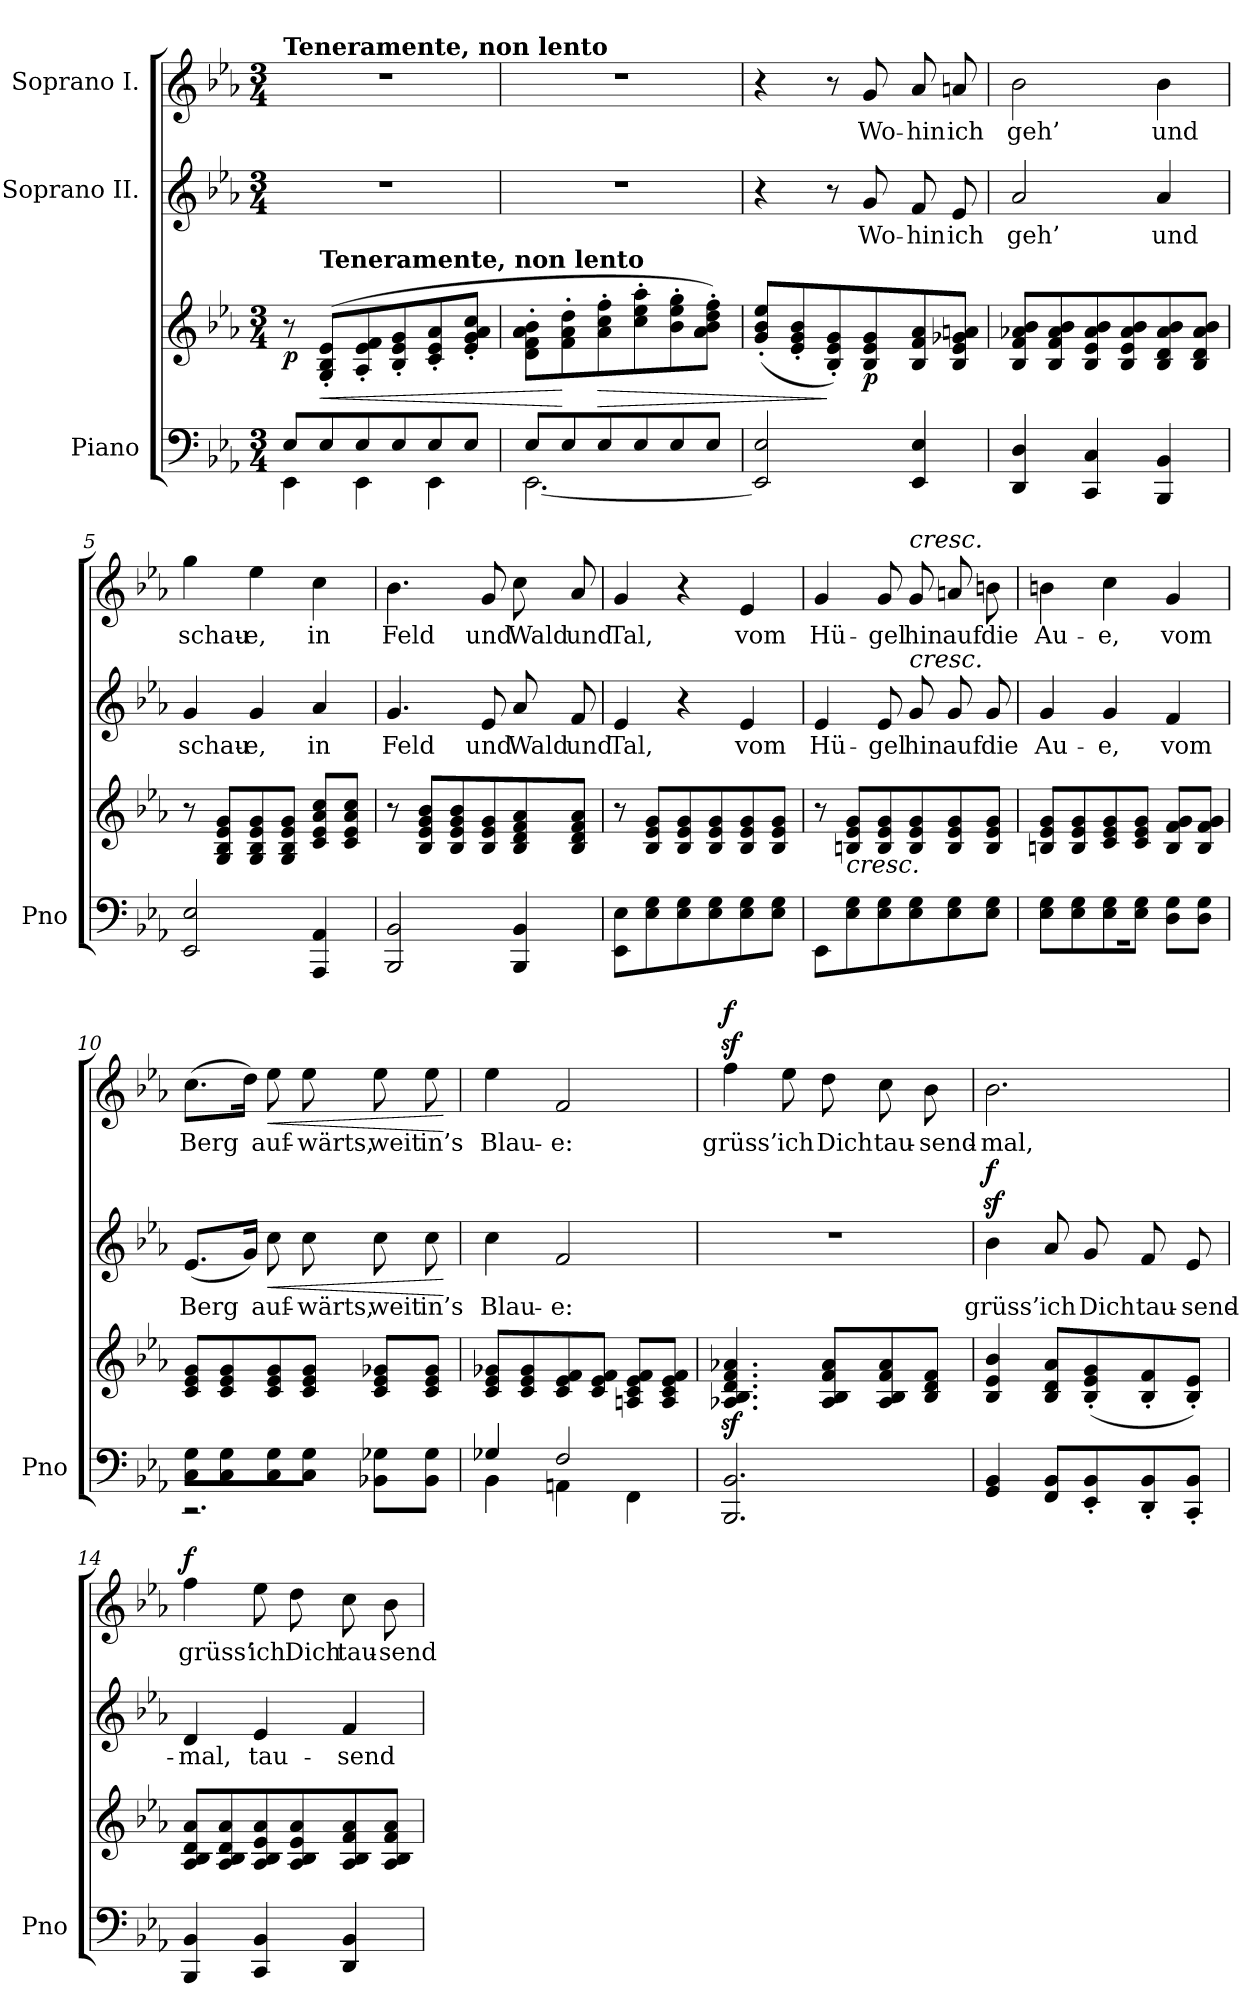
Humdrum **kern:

**kern	**kern	**dynam	**kern	**text	**dynam	**kern	**text	**dynam
*part3	*part3	*part3	*part2	*part2	*part2	*part1	*part1	*part1
*staff4	*staff3	*staff3/4	*staff2	*staff2	*staff2	*staff1	*staff1	*staff1
*I"Piano	*	*	*I"Soprano II.	*	*	*I"Soprano I.	*	*
*I'Pno	*	*	*	*	*	*	*	*
*clefF4	*clefG2	*	*clefG2	*	*	*clefG2	*	*
*k[b-e-a-]	*k[b-e-a-]	*	*k[b-e-a-]	*	*	*k[b-e-a-]	*	*
*M3/4	*M3/4	*	*M3/4	*	*	*M3/4	*	*
=1	=1	=1	=1	=1	=1	=1	=1	=1
*^	*	*	*	*	*	*	*	*
!	!	!	!	!	!	!	!LO:TX:a:B:t=Teneramente, non lento	!	!
!	!	!	!LO:DY:b	!	!	!	!	!	!
8E-/L	4EE-\	8r	p	2.r	.	.	2.r	.	.
!	!	!LO:TX:a:B:t=Teneramente, non lento	!	!	!	!	!	!	!
!	!	!	!LO:HP:b	!	!	!	!	!	!
8E-/	.	(8G/'> 8B-/'> 8e-/'>L	<	.	.	.	.	.	.
8E-/	4EE-\	8A-/'> 8e-/'> 8f/'>	.	.	.	.	.	.	.
8E-/	.	8B-/'> 8e-/'> 8g/'>	.	.	.	.	.	.	.
8E-/	4EE-\	8c/'> 8e-/'> 8a-/'>	.	.	.	.	.	.	.
8E-/J	.	8e-/'> 8g/'> 8a-/'> 8cc/'>J	.	.	.	.	.	.	.
=2	=2	=2	=2	=2	=2	=2	=2	=2	=2
8E-/L	[2.EE-\	8d\' 8f\' 8a-\' 8b-\'L	.	2.r	.	.	2.r	.	.
8E-/	.	8f\' 8a-\' 8dd\'	[	.	.	.	.	.	.
!	!	!	!LO:HP:b	!	!	!	!	!	!
8E-/	.	8a-\' 8cc\' 8ff\'	>	.	.	.	.	.	.
8E-/	.	8cc\' 8ee-\' 8aa-\'	.	.	.	.	.	.	.
8E-/	.	8b-\' 8ee-\' 8gg\'	.	.	.	.	.	.	.
8E-/J	.	8a-\' 8b-\' 8dd\' 8ff\'J)	.	.	.	.	.	.	.
*v	*v	*	*	*	*	*	*	*	*
=3	=3	=3	=3	=3	=3	=3	=3	=3
2EE-/] 2E-/	(8g/' 8b-/' 8ee-/'L	.	4r	.	.	4r	.	.
.	8e-/' 8g/' 8b-/'	.	.	.	.	.	.	.
.	8B-/' 8e-/' 8g/')	]	8r	.	.	8r	.	.
!	!	!LO:DY:b	!	!	!	!	!	!
.	8B-/ 8e-/ 8g/	p	8g/	Wo-	.	8g/	Wo-	.
4EE-/ 4E-/	8B-/ 8f/ 8a-/	.	8f/	-hin	.	8a-/	-hin	.
.	8B-/ 8e-/ 8g-X/ 8an/J	.	8e-/	ich	.	8an/	ich	.
=4	=4	=4	=4	=4	=4	=4	=4	=4
4DD/ 4D/	8B-/ 8f/ 8a-X/ 8b-/L	.	2a-/	geh’	.	2b-\	geh’	.
.	8B-/ 8f/ 8a-/ 8b-/	.	.	.	.	.	.	.
4CC/ 4C/	8B-/ 8e-/ 8a-/ 8b-/	.	.	.	.	.	.	.
.	8B-/ 8e-/ 8a-/ 8b-/	.	.	.	.	.	.	.
4BBB-/ 4BB-/	8B-/ 8d/ 8a-/ 8b-/	.	4a-/	und	.	4b-\	und	.
.	8B-/ 8d/ 8a-/ 8b-/J	.	.	.	.	.	.	.
=5	=5	=5	=5	=5	=5	=5	=5	=5
2EE-/ 2E-/	8r	.	4g/	schau-	.	4gg\	schau-	.
.	8G/ 8B-/ 8e-/ 8g/L	.	.	.	.	.	.	.
.	8G/ 8B-/ 8e-/ 8g/	.	4g/	-e,	.	4ee-\	-e,	.
.	8G/ 8B-/ 8e-/ 8g/J	.	.	.	.	.	.	.
4AAA-/ 4AA-/	8c/ 8e-/ 8a-/ 8cc/L	.	4a-/	in	.	4cc\	in	.
.	8c/ 8e-/ 8a-/ 8cc/J	.	.	.	.	.	.	.
=6	=6	=6	=6	=6	=6	=6	=6	=6
2BBB-/ 2BB-/	8r	.	4.g/	Feld	.	4.b-\	Feld	.
.	8B-/ 8e-/ 8g/ 8b-/L	.	.	.	.	.	.	.
.	8B-/ 8e-/ 8g/ 8b-/	.	.	.	.	.	.	.
.	8B-/ 8e-/ 8g/	.	8e-/	und	.	8g/	und	.
4BBB-/ 4BB-/	8B-/ 8d/ 8f/ 8a-/	.	8a-/	Wald	.	8cc\	Wald	.
.	8B-/ 8d/ 8f/ 8a-/J	.	8f/	und	.	8a-/	und	.
=7	=7	=7	=7	=7	=7	=7	=7	=7
8EE-\ 8E-\L	8r	.	4e-/	Tal,	.	4g/	Tal,	.
8E-\ 8G\	8B-/ 8e-/ 8g/L	.	.	.	.	.	.	.
8E-\ 8G\	8B-/ 8e-/ 8g/	.	4r	.	.	4r	.	.
8E-\ 8G\	8B-/ 8e-/ 8g/	.	.	.	.	.	.	.
8E-\ 8G\	8B-/ 8e-/ 8g/	.	4e-/	vom	.	4e-/	vom	.
8E-\ 8G\J	8B-/ 8e-/ 8g/J	.	.	.	.	.	.	.
=8	=8	=8	=8	=8	=8	=8	=8	=8
8EE-\L	8r	.	4e-/	Hü-	.	4g/	Hü-	.
!	!LO:TX:b:i:t=cresc.	!	!	!	!	!	!	!
8E-\ 8G\	8Bn/ 8e-/ 8g/L	.	.	.	.	.	.	.
8E-\ 8G\	8B/ 8e-/ 8g/	.	8e-/	gel	.	8g/	gel	.
!	!	!	!	!	!	!LO:TX:a:i:t=cresc.	!	!
!	!	!	!LO:TX:a:i:t=cresc.	!	!	!	!	!
8E-\ 8G\	8B/ 8e-/ 8g/	.	8g/	hin	.	8g/	hin	.
8E-\ 8G\	8B/ 8e-/ 8g/	.	8g/	auf	.	8an/	auf	.
8E-\ 8G\J	8B/ 8e-/ 8g/J	.	8g/	die	.	8bn\	die	.
=9	=9	=9	=9	=9	=9	=9	=9	=9
*^	*	*	*	*	*	*	*	*
8E-\ 8G\L	2.r	8Bn/ 8e-/ 8g/L	.	4g/	Au-	.	4bn\	Au-	.
8E-\ 8G\	.	8B/ 8e-/ 8g/	.	.	.	.	.	.	.
8E-\ 8G\	.	8c/ 8e-/ 8g/	.	4g/	-e,	.	4cc\	-e,	.
8E-\ 8G\J	.	8c/ 8e-/ 8g/J	.	.	.	.	.	.	.
8D\ 8G\L	.	8B/ 8f/ 8g/L	.	4f/	vom	.	4g/	vom	.
8D\ 8G\J	.	8B/ 8f/ 8g/J	.	.	.	.	.	.	.
=10	=10	=10	=10	=10	=10	=10	=10	=10	=10
8C\ 8G\L	2.r	8c/ 8e-/ 8g/L	.	(8.e-/L	Berg	.	(8.cc\L	Berg	.
8C\ 8G\	.	8c/ 8e-/ 8g/	.	.	.	.	.	.	.
.	.	.	.	16g/Jk)	.	.	16dd\Jk)	.	.
!	!	!	!	!	!	!LO:HP:b	!	!	!LO:HP:b
8C\ 8G\	.	8c/ 8e-/ 8g/	.	8cc\	auf-	<	8ee-\	auf-	<
8C\ 8G\J	.	8c/ 8e-/ 8g/J	.	8cc\	-wärts,	.	8ee-\	-wärts,	.
8BB-X\ 8G-X\L	.	8c/ 8e-/ 8g-X/L	.	8cc\	weit	.	8ee-\	weit	.
8BB-\ 8G-\J	.	8c/ 8e-/ 8g-/J	.	8cc\	in’s	.	8ee-\	in’s	.
*v	*v	*	*	*	*	*	*	*	*
.	.	.	.	.	[	.	.	[
=11	=11	=11	=11	=11	=11	=11	=11	=11
*^	*	*	*	*	*	*	*	*
4G-X/	4BB-\	8c/ 8e-/ 8g-X/L	.	4cc\	Blau-	.	4ee-\	Blau-	.
.	.	8c/ 8e-/ 8g-/	.	.	.	.	.	.	.
2F/	4AAn\	8c/ 8e-/ 8f/	.	2f/	-e:	.	2f/	e:	.
.	.	8c/ 8e-/ 8f/J	.	.	.	.	.	.	.
.	4FF\	8An/ 8c/ 8e-/ 8f/L	.	.	.	.	.	.	.
.	.	8A/ 8c/ 8e-/ 8f/J	.	.	.	.	.	.	.
*v	*v	*	*	*	*	*	*	*	*
=12	=12	=12	=12	=12	=12	=12	=12	=12
!	!	!	!	!	!	!	!	!LO:DY:b
2.BBB-/ 2.BB-/	4.A-X/z< 4.B-/z< 4.d/z< 4.f/z< 4.a-X/z<	.	2.r	.	.	4ffz>\	grüss’	f
.	.	.	.	.	.	8ee-\	ich	.
.	8A-/ 8B-/ 8f/ 8a-/L	.	.	.	.	8dd\	Dich	.
.	8A-/ 8B-/ 8f/ 8a-/	.	.	.	.	8cc\	tau-	.
.	8B-/ 8d/ 8f/J	.	.	.	.	8b-\	-send-	.
=13	=13	=13	=13	=13	=13	=13	=13	=13
!	!	!	!	!	!LO:DY:b	!	!	!
4GG/ 4BB-/	4B-/ 4e-/ 4b-/	.	4b-z>\	grüss’	f	2.b-\	-mal,	.
8FF/ 8BB-/L	8B-/ 8d/ 8a-/L	.	8a-/	ich	.	.	.	.
8EE-/' 8BB-/'	(8B-/' 8e-/' 8g/'	.	8g/	Dich	.	.	.	.
8DD/' 8BB-/'	8B-/' 8f/'	.	8f/	tau-	.	.	.	.
8CC/' 8BB-/'J	8B-/' 8e-/'J)	.	8e-/	-send-	.	.	.	.
=14	=14	=14	=14	=14	=14	=14	=14	=14
!	!	!	!	!	!	!	!	!LO:DY:a
4BBB-/ 4BB-/	8A-/ 8B-/ 8d/ 8a-/L	.	4d/	-mal,	.	4ff\	grüss’	f
.	8A-/ 8B-/ 8d/ 8a-/	.	.	.	.	.	.	.
4CC/ 4BB-/	8A-/ 8B-/ 8e-/ 8a-/	.	4e-/	tau-	.	8ee-\	ich	.
.	8A-/ 8B-/ 8e-/ 8a-/	.	.	.	.	8dd\	Dich	.
4DD/ 4BB-/	8A-/ 8B-/ 8f/ 8a-/	.	4f/	-send-	.	8cc\	tau-	.
.	8A-/ 8B-/ 8f/ 8a-/J	.	.	.	.	8b-\	-send-	.
=	=	=	=	=	=	=	=	=
*-	*-	*-	*-	*-	*-	*-	*-	*-
